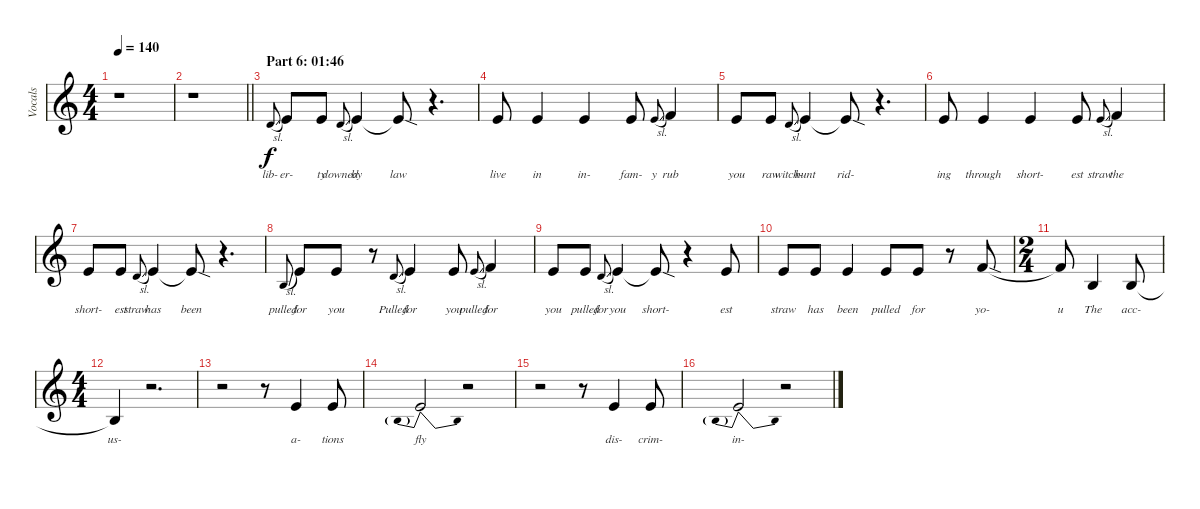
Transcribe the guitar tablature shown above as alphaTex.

\track ("Vocals" "Vocals") {instrument lead2sawtooth}
\staff {score}
\tuning (E4 B3 G3 D3 A2 E2) {hide}
\ts (4 4)
\tempo 140
\clef g2
\ks c
r.1{dy f} |
\barLineRight lightlight
r.1 |
\section ("" "Part 6: 01:46")
3.2{sl}.8{lyrics (0 "lib-") lyrics (1 "") lyrics (2 "") lyrics (3 "") lyrics (4 "") gr onbeat} 5.2.8{lyrics (0 "er-") lyrics (1 "") lyrics (2 "") lyrics (3 "") lyrics (4 "")} 5.2.8{lyrics (0 "ty") lyrics (1 "") lyrics (2 "") lyrics (3 "") lyrics (4 "")} 3.2{sl}.8{lyrics (0 "downed") lyrics (1 "") lyrics (2 "") lyrics (3 "") lyrics (4 "") gr onbeat} 5.2.4{lyrics (0 "by") lyrics (1 "") lyrics (2 "") lyrics (3 "") lyrics (4 "")} 5.2{sod t}.8{lyrics (0 "law") lyrics (1 "") lyrics (2 "") lyrics (3 "") lyrics (4 "")} r.4{d} |
5.2.8{lyrics (0 "live") lyrics (1 "") lyrics (2 "") lyrics (3 "") lyrics (4 "")} 5.2.4{lyrics (0 "in") lyrics (1 "") lyrics (2 "") lyrics (3 "") lyrics (4 "")} 5.2.4{lyrics (0 "in-") lyrics (1 "") lyrics (2 "") lyrics (3 "") lyrics (4 "")} 5.2.8{lyrics (0 "fam-") lyrics (1 "") lyrics (2 "") lyrics (3 "") lyrics (4 "")} 5.2{sl}.8{lyrics (0 "y") lyrics (1 "") lyrics (2 "") lyrics (3 "") lyrics (4 "") gr onbeat} 6.2.4{lyrics (0 "rub") lyrics (1 "") lyrics (2 "") lyrics (3 "") lyrics (4 "")} |
5.2.8{lyrics (0 "you") lyrics (1 "") lyrics (2 "") lyrics (3 "") lyrics (4 "")} 5.2.8{lyrics (0 "raw") lyrics (1 "") lyrics (2 "") lyrics (3 "") lyrics (4 "")} 3.2{sl}.8{lyrics (0 "witch-") lyrics (1 "") lyrics (2 "") lyrics (3 "") lyrics (4 "") gr onbeat} 5.2.4{lyrics (0 "hunt") lyrics (1 "") lyrics (2 "") lyrics (3 "") lyrics (4 "")} 5.2{sod t}.8{lyrics (0 "rid-") lyrics (1 "") lyrics (2 "") lyrics (3 "") lyrics (4 "")} r.4{d} |
5.2.8{lyrics (0 "ing") lyrics (1 "") lyrics (2 "") lyrics (3 "") lyrics (4 "")} 5.2.4{lyrics (0 "through") lyrics (1 "") lyrics (2 "") lyrics (3 "") lyrics (4 "")} 5.2.4{lyrics (0 "short-") lyrics (1 "") lyrics (2 "") lyrics (3 "") lyrics (4 "")} 5.2.8{lyrics (0 "est") lyrics (1 "") lyrics (2 "") lyrics (3 "") lyrics (4 "")} 5.2{sl}.8{lyrics (0 "straw") lyrics (1 "") lyrics (2 "") lyrics (3 "") lyrics (4 "") gr onbeat} 6.2.4{lyrics (0 "the") lyrics (1 "") lyrics (2 "") lyrics (3 "") lyrics (4 "")} |
5.2.8{lyrics (0 "short-") lyrics (1 "") lyrics (2 "") lyrics (3 "") lyrics (4 "")} 5.2.8{lyrics (0 "est") lyrics (1 "") lyrics (2 "") lyrics (3 "") lyrics (4 "")} 3.2{sl}.8{lyrics (0 "straw") lyrics (1 "") lyrics (2 "") lyrics (3 "") lyrics (4 "") gr onbeat} 5.2.4{lyrics (0 "has") lyrics (1 "") lyrics (2 "") lyrics (3 "") lyrics (4 "")} 5.2{sod t}.8{lyrics (0 "been") lyrics (1 "") lyrics (2 "") lyrics (3 "") lyrics (4 "")} r.4{d} |
0.2{sl}.8{lyrics (0 "pulled") lyrics (1 "") lyrics (2 "") lyrics (3 "") lyrics (4 "") gr onbeat} 5.2.8{lyrics (0 "for") lyrics (1 "") lyrics (2 "") lyrics (3 "") lyrics (4 "")} 5.2.8{lyrics (0 "you") lyrics (1 "") lyrics (2 "") lyrics (3 "") lyrics (4 "")} r.8 3.2{sl}.8{lyrics (0 "Pulled") lyrics (1 "") lyrics (2 "") lyrics (3 "") lyrics (4 "") gr onbeat} 5.2.4{lyrics (0 "for") lyrics (1 "") lyrics (2 "") lyrics (3 "") lyrics (4 "")} 5.2.8{lyrics (0 "you") lyrics (1 "") lyrics (2 "") lyrics (3 "") lyrics (4 "")} 5.2{sl}.8{lyrics (0 "pulled") lyrics (1 "") lyrics (2 "") lyrics (3 "") lyrics (4 "") gr onbeat} 6.2.4{lyrics (0 "for") lyrics (1 "") lyrics (2 "") lyrics (3 "") lyrics (4 "")} |
5.2.8{lyrics (0 "you") lyrics (1 "") lyrics (2 "") lyrics (3 "") lyrics (4 "")} 5.2.8{lyrics (0 "pulled") lyrics (1 "") lyrics (2 "") lyrics (3 "") lyrics (4 "")} 3.2{sl}.8{lyrics (0 "for") lyrics (1 "") lyrics (2 "") lyrics (3 "") lyrics (4 "") gr onbeat} 5.2.4{lyrics (0 "you") lyrics (1 "") lyrics (2 "") lyrics (3 "") lyrics (4 "")} 5.2{sod t}.8{lyrics (0 "short-") lyrics (1 "") lyrics (2 "") lyrics (3 "") lyrics (4 "")} r.4 5.2.8{lyrics (0 "est") lyrics (1 "") lyrics (2 "") lyrics (3 "") lyrics (4 "")} |
5.2.8{lyrics (0 "straw") lyrics (1 "") lyrics (2 "") lyrics (3 "") lyrics (4 "")} 5.2.8{lyrics (0 "has") lyrics (1 "") lyrics (2 "") lyrics (3 "") lyrics (4 "")} 5.2.4{lyrics (0 "been") lyrics (1 "") lyrics (2 "") lyrics (3 "") lyrics (4 "")} 5.2.8{lyrics (0 "pulled") lyrics (1 "") lyrics (2 "") lyrics (3 "") lyrics (4 "")} 5.2.8{lyrics (0 "for") lyrics (1 "") lyrics (2 "") lyrics (3 "") lyrics (4 "")} r.8 6.2{sod}.8{lyrics (0 "yo-") lyrics (1 "") lyrics (2 "") lyrics (3 "") lyrics (4 "")} |
\ts (2 4)
6.2{t}.8{lyrics (0 "u") lyrics (1 "") lyrics (2 "") lyrics (3 "") lyrics (4 "")} 0.2.4{lyrics (0 "The") lyrics (1 "") lyrics (2 "") lyrics (3 "") lyrics (4 "")} 0.2.8{lyrics (0 "acc-") lyrics (1 "") lyrics (2 "") lyrics (3 "") lyrics (4 "")} |
\ts (4 4)
0.2{t}.4{lyrics (0 "us-") lyrics (1 "") lyrics (2 "") lyrics (3 "") lyrics (4 "")} r.2{d} |
r.2 r.8 5.2.4{lyrics (0 "a-") lyrics (1 "") lyrics (2 "") lyrics (3 "") lyrics (4 "")} 5.2.8{lyrics (0 "tions") lyrics (1 "") lyrics (2 "") lyrics (3 "") lyrics (4 "")} |
0.2{be (prebendrelease 0 10 60 0)}.2{lyrics (0 "fly") lyrics (1 "") lyrics (2 "") lyrics (3 "") lyrics (4 "")} r.2 |
r.2 r.8 5.2.4{lyrics (0 "dis-") lyrics (1 "") lyrics (2 "") lyrics (3 "") lyrics (4 "")} 5.2.8{lyrics (0 "crim-") lyrics (1 "") lyrics (2 "") lyrics (3 "") lyrics (4 "")} |
0.2{be (prebendrelease 0 10 60 0)}.2{lyrics (0 "in-") lyrics (1 "") lyrics (2 "") lyrics (3 "") lyrics (4 "")} r.2
